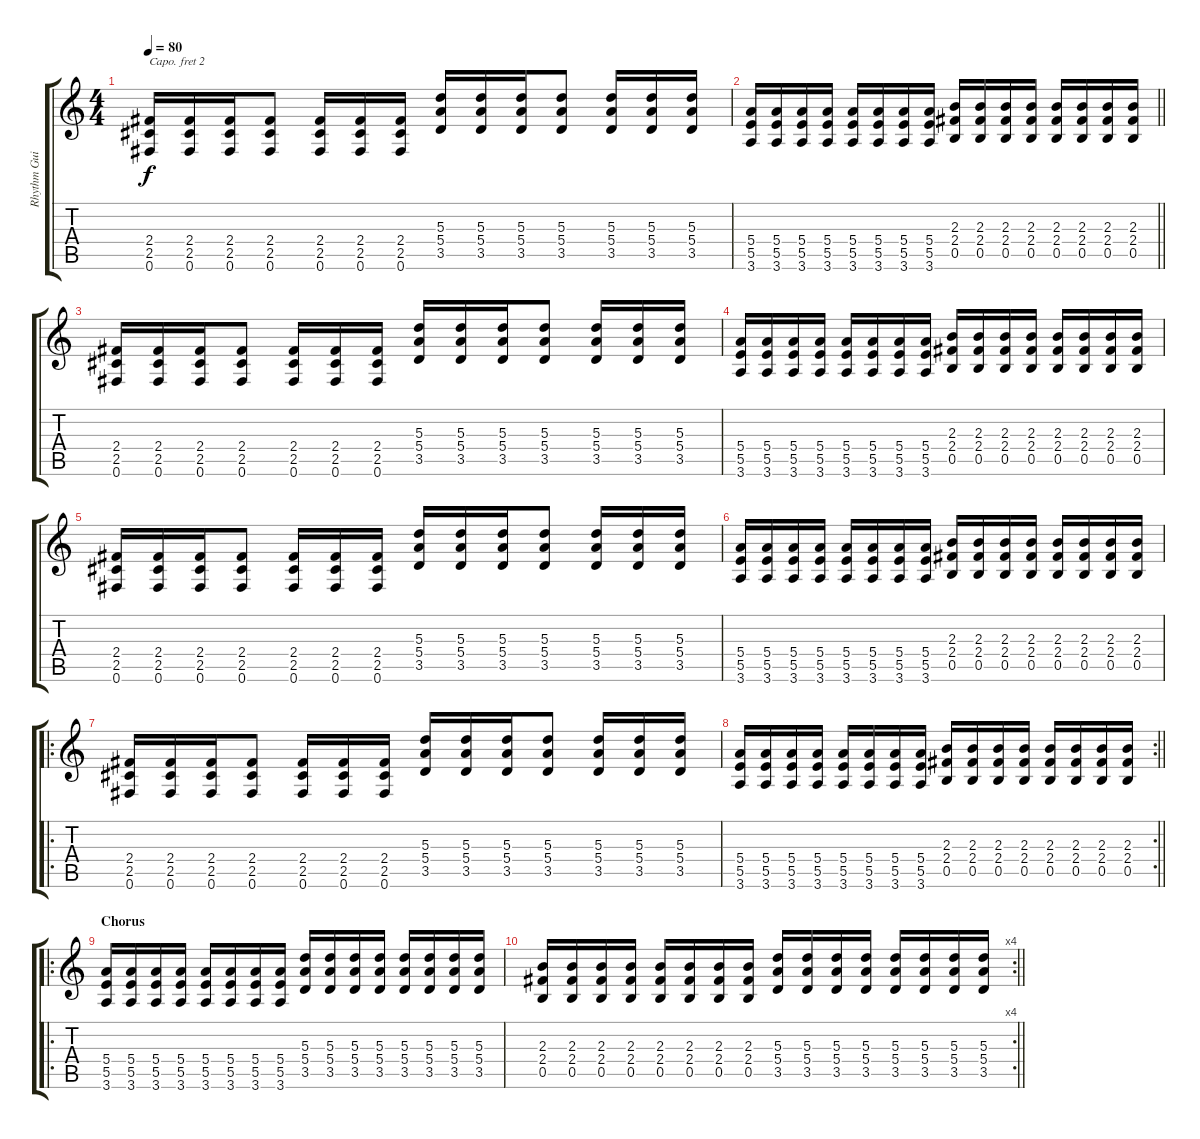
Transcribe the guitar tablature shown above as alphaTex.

\track ("Rhythm Guitar" "Rhythm Gui") {instrument overdrivenguitar}
\staff {score tabs}
\capo 2
\tuning (E4 B3 G3 D3 A2 E2) {hide}
\ts (4 4)
\tempo 80
\clef g2
\ks c
(2.4 2.5 0.6).16{dy f} (2.4 2.5 0.6).16 (2.4 2.5 0.6).16 (2.4 2.5 0.6).8 (2.4 2.5 0.6).16 (2.4 2.5 0.6).16 (2.4 2.5 0.6).16 (5.3 5.4 3.5).16 (5.3 5.4 3.5).16 (5.3 5.4 3.5).16 (5.3 5.4 3.5).8 (5.3 5.4 3.5).16 (5.3 5.4 3.5).16 (5.3 5.4 3.5).16 |
\barLineRight lightlight
(5.4 5.5 3.6).16 (5.4 5.5 3.6).16 (5.4 5.5 3.6).16 (5.4 5.5 3.6).16 (5.4 5.5 3.6).16 (5.4 5.5 3.6).16 (5.4 5.5 3.6).16 (5.4 5.5 3.6).16 (2.3 2.4 0.5).16 (2.3 2.4 0.5).16 (2.3 2.4 0.5).16 (2.3 2.4 0.5).16 (2.3 2.4 0.5).16 (2.3 2.4 0.5).16 (2.3 2.4 0.5).16 (2.3 2.4 0.5).16 |
(2.4 2.5 0.6).16 (2.4 2.5 0.6).16 (2.4 2.5 0.6).16 (2.4 2.5 0.6).8 (2.4 2.5 0.6).16 (2.4 2.5 0.6).16 (2.4 2.5 0.6).16 (5.3 5.4 3.5).16 (5.3 5.4 3.5).16 (5.3 5.4 3.5).16 (5.3 5.4 3.5).8 (5.3 5.4 3.5).16 (5.3 5.4 3.5).16 (5.3 5.4 3.5).16 |
(5.4 5.5 3.6).16 (5.4 5.5 3.6).16 (5.4 5.5 3.6).16 (5.4 5.5 3.6).16 (5.4 5.5 3.6).16 (5.4 5.5 3.6).16 (5.4 5.5 3.6).16 (5.4 5.5 3.6).16 (2.3 2.4 0.5).16 (2.3 2.4 0.5).16 (2.3 2.4 0.5).16 (2.3 2.4 0.5).16 (2.3 2.4 0.5).16 (2.3 2.4 0.5).16 (2.3 2.4 0.5).16 (2.3 2.4 0.5).16 |
(2.4 2.5 0.6).16 (2.4 2.5 0.6).16 (2.4 2.5 0.6).16 (2.4 2.5 0.6).8 (2.4 2.5 0.6).16 (2.4 2.5 0.6).16 (2.4 2.5 0.6).16 (5.3 5.4 3.5).16 (5.3 5.4 3.5).16 (5.3 5.4 3.5).16 (5.3 5.4 3.5).8 (5.3 5.4 3.5).16 (5.3 5.4 3.5).16 (5.3 5.4 3.5).16 |
(5.4 5.5 3.6).16 (5.4 5.5 3.6).16 (5.4 5.5 3.6).16 (5.4 5.5 3.6).16 (5.4 5.5 3.6).16 (5.4 5.5 3.6).16 (5.4 5.5 3.6).16 (5.4 5.5 3.6).16 (2.3 2.4 0.5).16 (2.3 2.4 0.5).16 (2.3 2.4 0.5).16 (2.3 2.4 0.5).16 (2.3 2.4 0.5).16 (2.3 2.4 0.5).16 (2.3 2.4 0.5).16 (2.3 2.4 0.5).16 |
\ro
(2.4 2.5 0.6).16 (2.4 2.5 0.6).16 (2.4 2.5 0.6).16 (2.4 2.5 0.6).8 (2.4 2.5 0.6).16 (2.4 2.5 0.6).16 (2.4 2.5 0.6).16 (5.3 5.4 3.5).16 (5.3 5.4 3.5).16 (5.3 5.4 3.5).16 (5.3 5.4 3.5).8 (5.3 5.4 3.5).16 (5.3 5.4 3.5).16 (5.3 5.4 3.5).16 |
\rc 2
\barLineRight lightlight
(5.4 5.5 3.6).16 (5.4 5.5 3.6).16 (5.4 5.5 3.6).16 (5.4 5.5 3.6).16 (5.4 5.5 3.6).16 (5.4 5.5 3.6).16 (5.4 5.5 3.6).16 (5.4 5.5 3.6).16 (2.3 2.4 0.5).16 (2.3 2.4 0.5).16 (2.3 2.4 0.5).16 (2.3 2.4 0.5).16 (2.3 2.4 0.5).16 (2.3 2.4 0.5).16 (2.3 2.4 0.5).16 (2.3 2.4 0.5).16 |
\ro
\section ("" "Chorus")
(5.4 5.5 3.6).16 (5.4 5.5 3.6).16 (5.4 5.5 3.6).16 (5.4 5.5 3.6).16 (5.4 5.5 3.6).16 (5.4 5.5 3.6).16 (5.4 5.5 3.6).16 (5.4 5.5 3.6).16 (5.3 5.4 3.5).16 (5.3 5.4 3.5).16 (5.3 5.4 3.5).16 (5.3 5.4 3.5).16 (5.3 5.4 3.5).16 (5.3 5.4 3.5).16 (5.3 5.4 3.5).16 (5.3 5.4 3.5).16 |
\rc 4
\barLineRight lightlight
(2.3 2.4 0.5).16 (2.3 2.4 0.5).16 (2.3 2.4 0.5).16 (2.3 2.4 0.5).16 (2.3 2.4 0.5).16 (2.3 2.4 0.5).16 (2.3 2.4 0.5).16 (2.3 2.4 0.5).16 (5.3 5.4 3.5).16 (5.3 5.4 3.5).16 (5.3 5.4 3.5).16 (5.3 5.4 3.5).16 (5.3 5.4 3.5).16 (5.3 5.4 3.5).16 (5.3 5.4 3.5).16 (5.3 5.4 3.5).16
